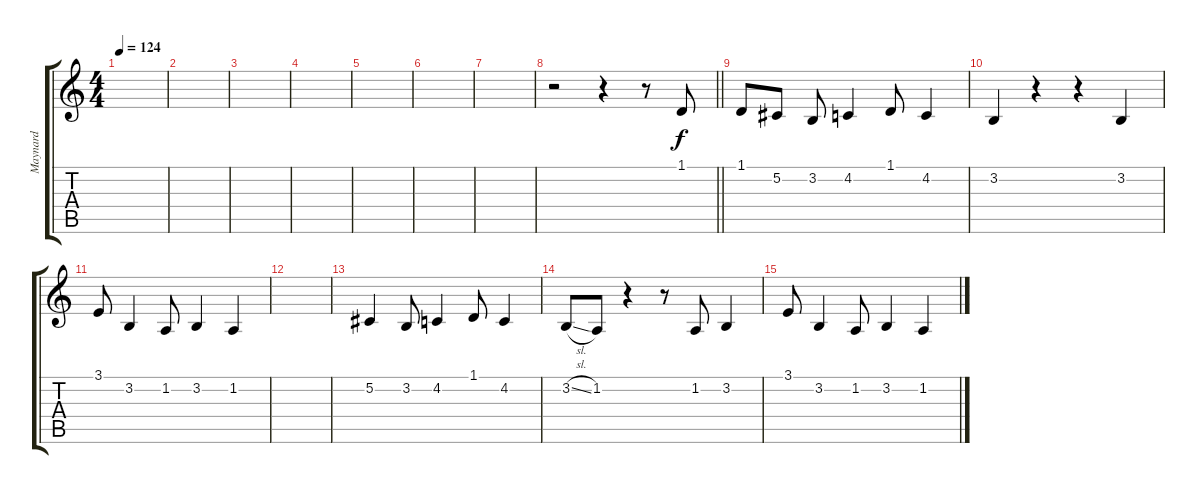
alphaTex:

\track ("Maynard" "Maynard") {instrument synthstrings2}
\staff {score tabs}
\tuning (Db4 Ab3 E3 B2 Gb2 Db2) {hide}
\ts (4 4)
\tempo 124
\clef g2
\ks c
|
|
|
|
|
|
|
\barLineRight lightlight
r.2 r.4 r.8 1.1.8 |
1.1.8 5.2.8 3.2.8 4.2.4 1.1.8 4.2.4 |
3.2.4 r.4 r.4 3.2.4 |
3.1.8 3.2.4 1.2.8 3.2.4 1.2.4 |
|
5.2.4 3.2.8 4.2.4 1.1.8 4.2.4 |
3.2{sl}.8 1.2.8 r.4 r.8 1.2.8 3.2.4 |
3.1.8 3.2.4 1.2.8 3.2.4 1.2.4
